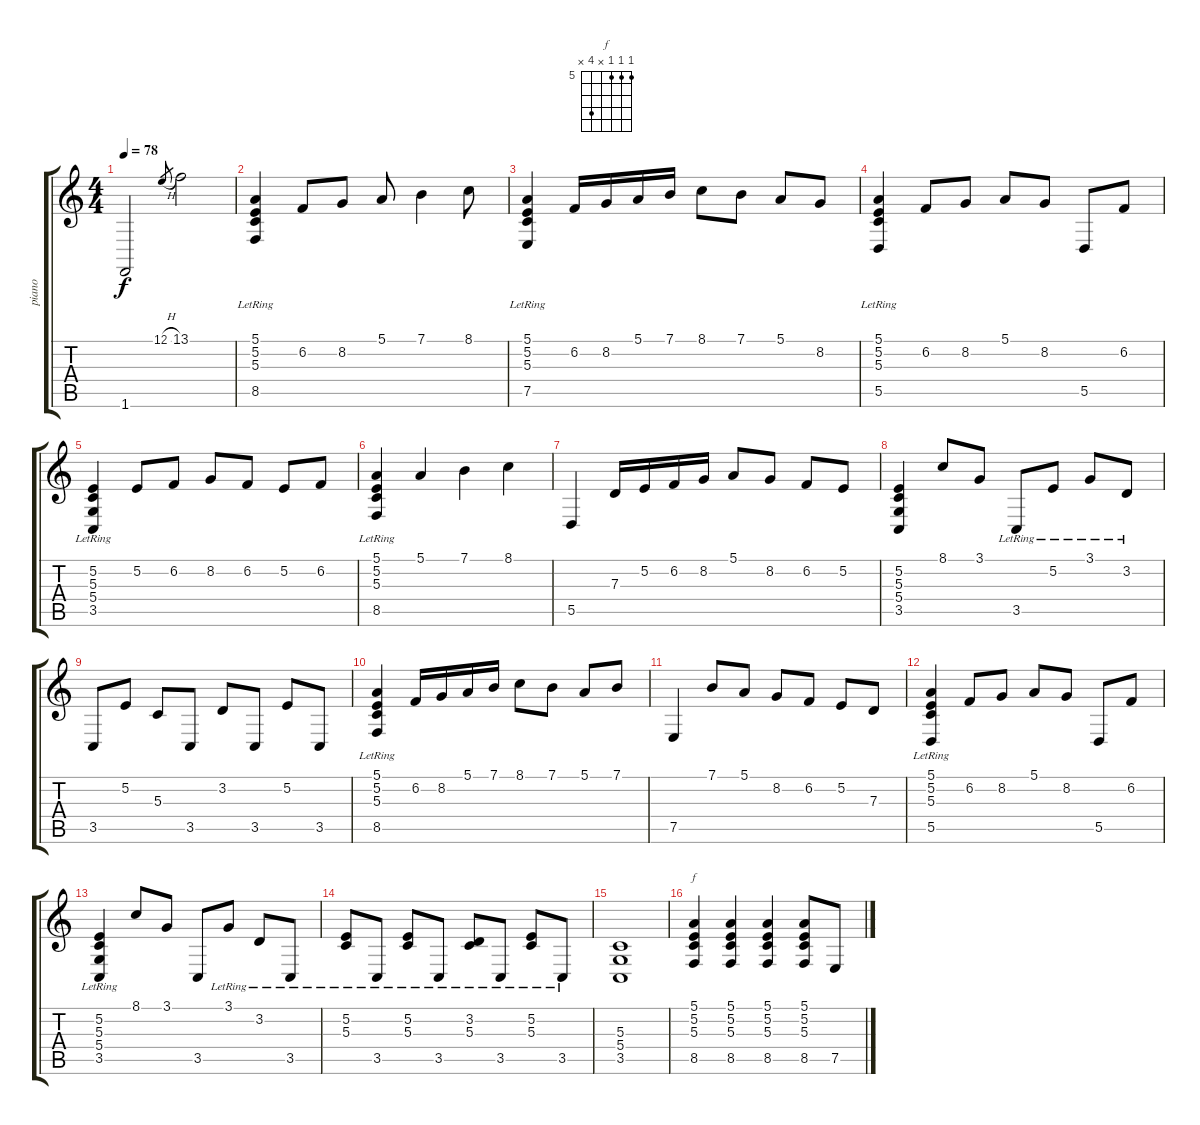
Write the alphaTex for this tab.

\track ("piano" "piano") {instrument acousticgrandpiano}
\staff {score tabs}
\tuning (E4 B3 G3 D3 A2 E2) {hide}
\chord ("f" 5 5 5 x 8 x) {firstfret 5}
\ts (4 4)
\tempo 78
\clef g2
\ks c
1.6.2{dy f instrument acousticgrandpiano} 12.1{h}.8{gr} 13.1.2 |
(5.1 5.2{lr} 5.3{lr} 8.5{lr}).4 6.2.8 8.2.8 5.1.8 7.1.4 8.1.8 |
(5.1{lr} 5.2{lr} 5.3{lr} 7.5{lr}).4 6.2.16 8.2.16 5.1.16 7.1.16 8.1.8 7.1.8 5.1.8 8.2.8 |
(5.1{lr} 5.2{lr} 5.3{lr} 5.5{lr}).4 6.2.8 8.2.8 5.1.8 8.2.8 5.5.8 6.2.8 |
(5.2{lr} 5.3{lr} 5.4{lr} 3.5{lr}).4 5.2.8 6.2.8 8.2.8 6.2.8 5.2.8 6.2.8 |
(5.1{lr} 5.2{lr} 5.3{lr} 8.5{lr}).4 5.1.4 7.1.4 8.1.4 |
5.5.4 7.3.16 5.2.16 6.2.16 8.2.16 5.1.8 8.2.8 6.2.8 5.2.8 |
(5.2 5.3 5.4 3.5).4 8.1.8 3.1.8 3.5{lr}.8 5.2{lr}.8 3.1{lr}.8 3.2{lr}.8 |
3.5.8 5.2.8 5.3.8 3.5.8 3.2.8 3.5.8 5.2.8 3.5.8 |
(5.1{lr} 5.2{lr} 5.3{lr} 8.5{lr}).4 6.2.16 8.2.16 5.1.16 7.1.16 8.1.8 7.1.8 5.1.8 7.1.8 |
7.5.4 7.1.8 5.1.8 8.2.8 6.2.8 5.2.8 7.3.8 |
(5.1{lr} 5.2{lr} 5.3{lr} 5.5{lr}).4 6.2.8 8.2.8 5.1.8 8.2.8 5.5.8 6.2.8 |
(5.2{lr} 5.3{lr} 5.4{lr} 3.5{lr}).4 8.1.8 3.1.8 3.5.8 3.1{lr}.8 3.2{lr}.8 3.5{lr}.8 |
(5.2{lr} 5.3{lr}).8 3.5{lr}.8 (5.2{lr} 5.3{lr}).8 3.5{lr}.8 (3.2{lr} 5.3{lr}).8 3.5{lr}.8 (5.2{lr} 5.3{lr}).8 3.5{lr}.8 |
(5.3 5.4 3.5).1 |
(5.1 5.2 5.3 8.5).4{ch "f"} (5.1 5.2 5.3 8.5).4 (5.1 5.2 5.3 8.5).4 (5.1 5.2 5.3 8.5).8 7.5.8
